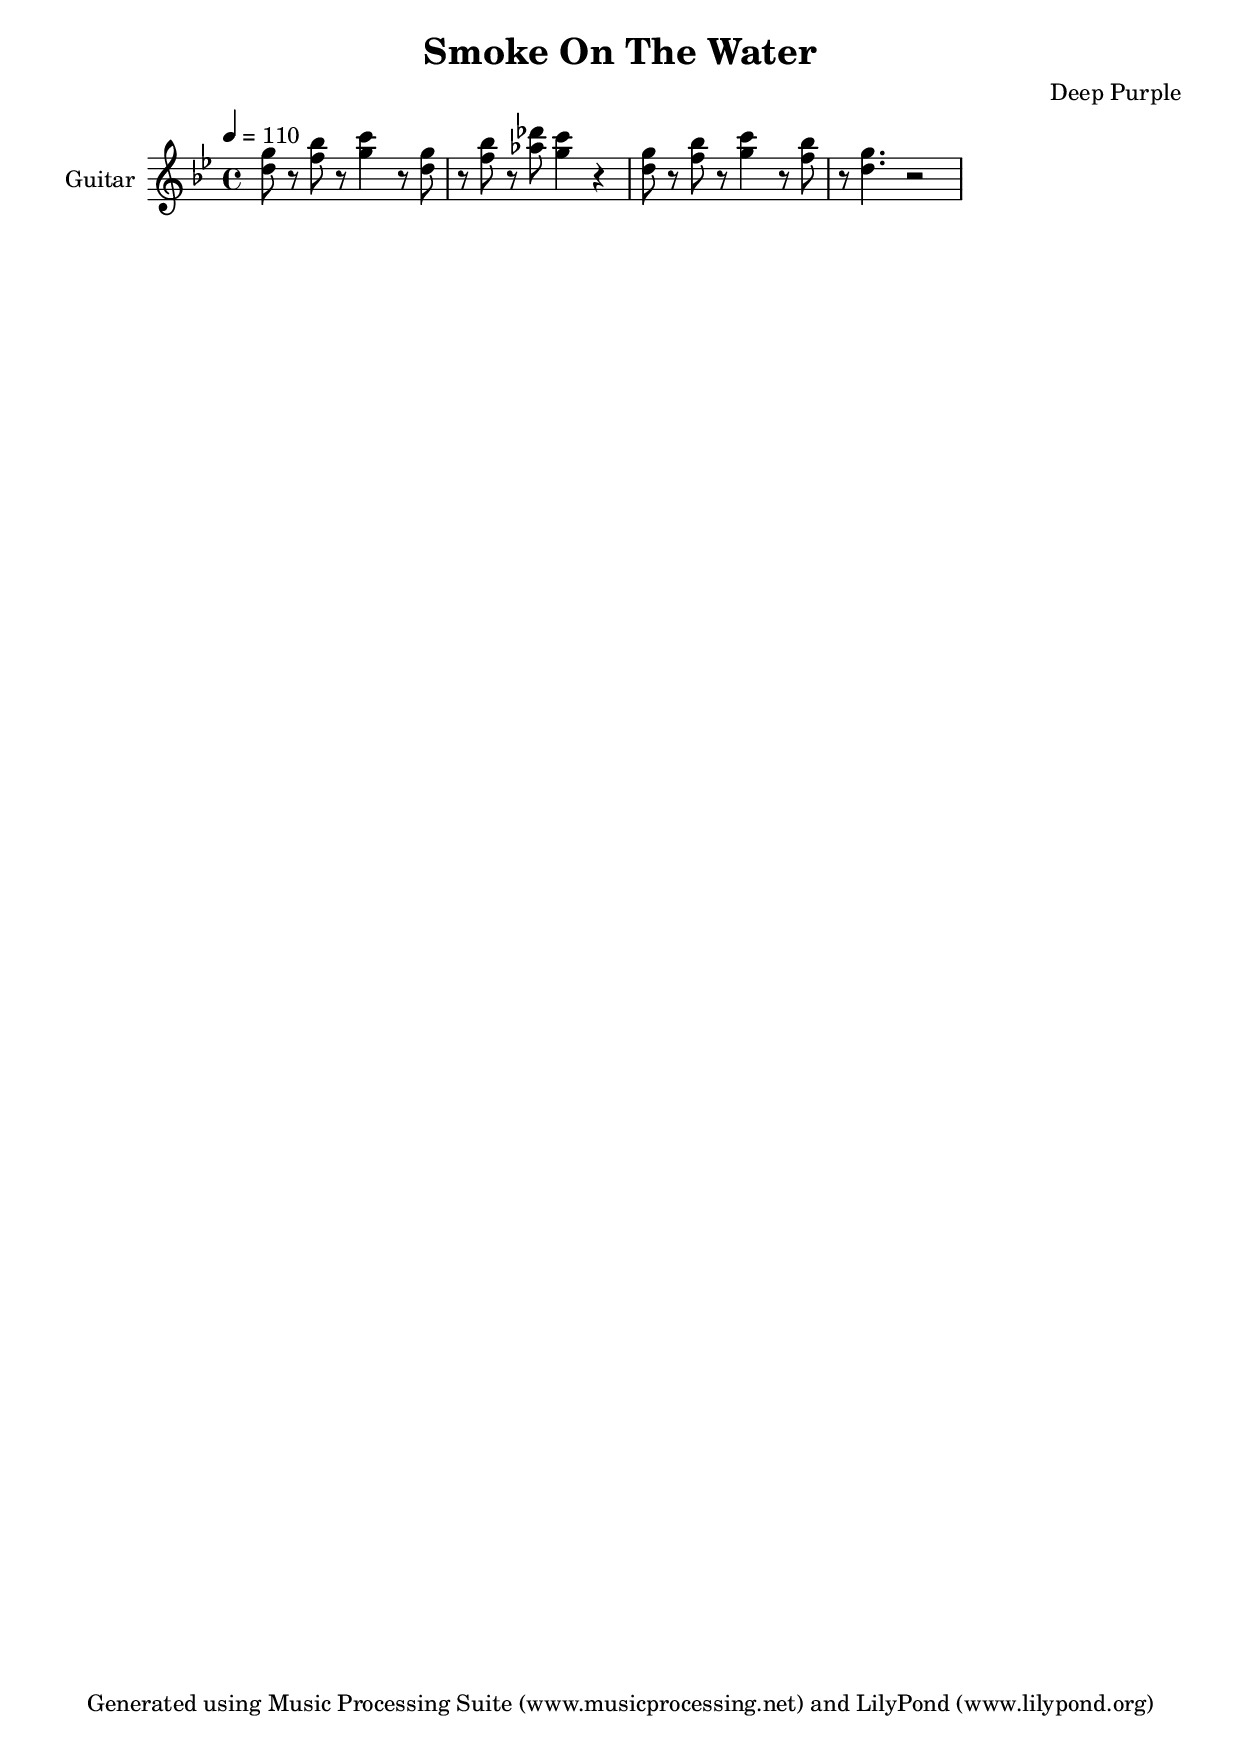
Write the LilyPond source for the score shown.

% Generated using Music Processing Suite (MPS)
\version "2.12.0"
#(set-default-paper-size "a4")

\header {
    title = "Smoke On The Water"
    composer = "Deep Purple"
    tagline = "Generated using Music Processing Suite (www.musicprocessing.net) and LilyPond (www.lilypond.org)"
}

\score {
    <<
        \new Staff {
            \set Staff.instrumentName = #"Guitar"
            \set Staff.shortInstrumentName = #"Gtr."
            \set Staff.midiInstrument = #"overdriven guitar"
            \transpose c c' {
                \transposition c
                \clef treble
                \time 4/4
                \tempo 4 = 110
                \key g \minor
                <g' d'>8
                r
                <bes' f'>
                r
                <c'' g'>4
                r8
                <g' d'>
                r
                <bes' f'>
                r
                <des'' as'>
                <c'' g'>4
                r
                <g' d'>8
                r
                <bes' f'>
                r
                <c'' g'>4
                r8
                <bes' f'>
                r
                <g' d'>4.
                r2
            }
        }

    >>

    \midi {
        \context {
            \Score
            tempoWholesPerMinute = #(ly:make-moment 120 4)
        }
    }
    \layout {
    }
}

